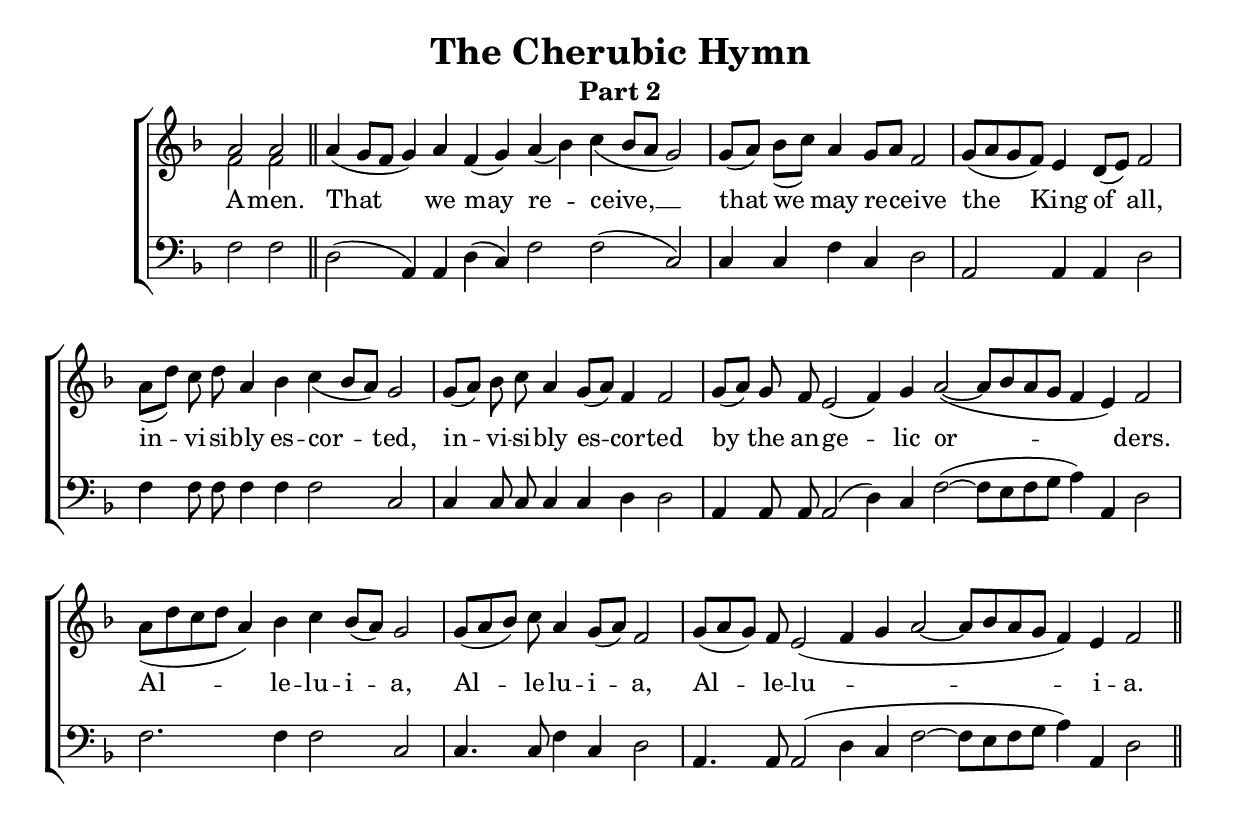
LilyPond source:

\include "global_include.ly"
  
  \header {
    title = "The Cherubic Hymn"
    subtitle = "Part 2"
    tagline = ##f
  }

sopranoVoice = \relative c'' {
  a2 a \bar "||"
}

altoVoice = \relative c' {
  f2 f2 \bar "||"
  \stemNeutral
  a4( g8[ f] g4) a f4( g) a( bf) c( bf8[ a] g2) \bar "|"
  g8[( a]) bf[( c]) a4 g8[ a] f2 \bar "|" g8[( a g f]) e4 d8[( e]) f2 \bar "|"
  a8[( d]) c d a4 bf c( bf8[ a]) g2 \bar "|" g8[( a)] bf c a4 g8([ a]) f4 f2 \bar "|"
  g8[( a]) g f e2( f4) g a2(~ a8[ bf a g] f4 e) f2 \bar "|"
  a8[( d c d] a4) bf c bf8[( a]) g2 \bar "|" g8[( a bf]) c a4 g8[( a]) f2 \bar "|"
  g8[( a g]) f e2( f4 g a2~ a8[ bf a g] f4) e f2 \bar "||"
}

tenorVoice = \relative c' {

}

bassVoice = \relative c {
  \voiceOne
  \stemNeutral
  f2 f2 \bar "||"
  d2( a4) a d4( c) f2 f( c)
  c4 c f c d2
  a2 a4 a d2
  f4 f8 f f4 f f2 c
  c4 c8 c c4 c d d2
  a4 a8 a a2( d4) c f2~( f8[ e f g] a4) a, d2
  
  f2. f4 f2 c
  c4. c8 f4 c d2
  a4. a8 a2( d4 c f2~ f8[ e f g] a4) a, d2
}

words = \lyricmode {
  A -- men.
  That we may re -- ceive, __ that we may re -- ceive the King of all,
  in -- vi -- si -- bly es -- cor -- ted, in -- vi -- si -- bly es -- cor -- ted by the an -- ge -- lic or -- ders.
  Al -- le -- lu -- i -- a, Al -- le -- lu -- i -- a, Al -- le -- lu -- i -- a.
}

\include "global_score.ly"
